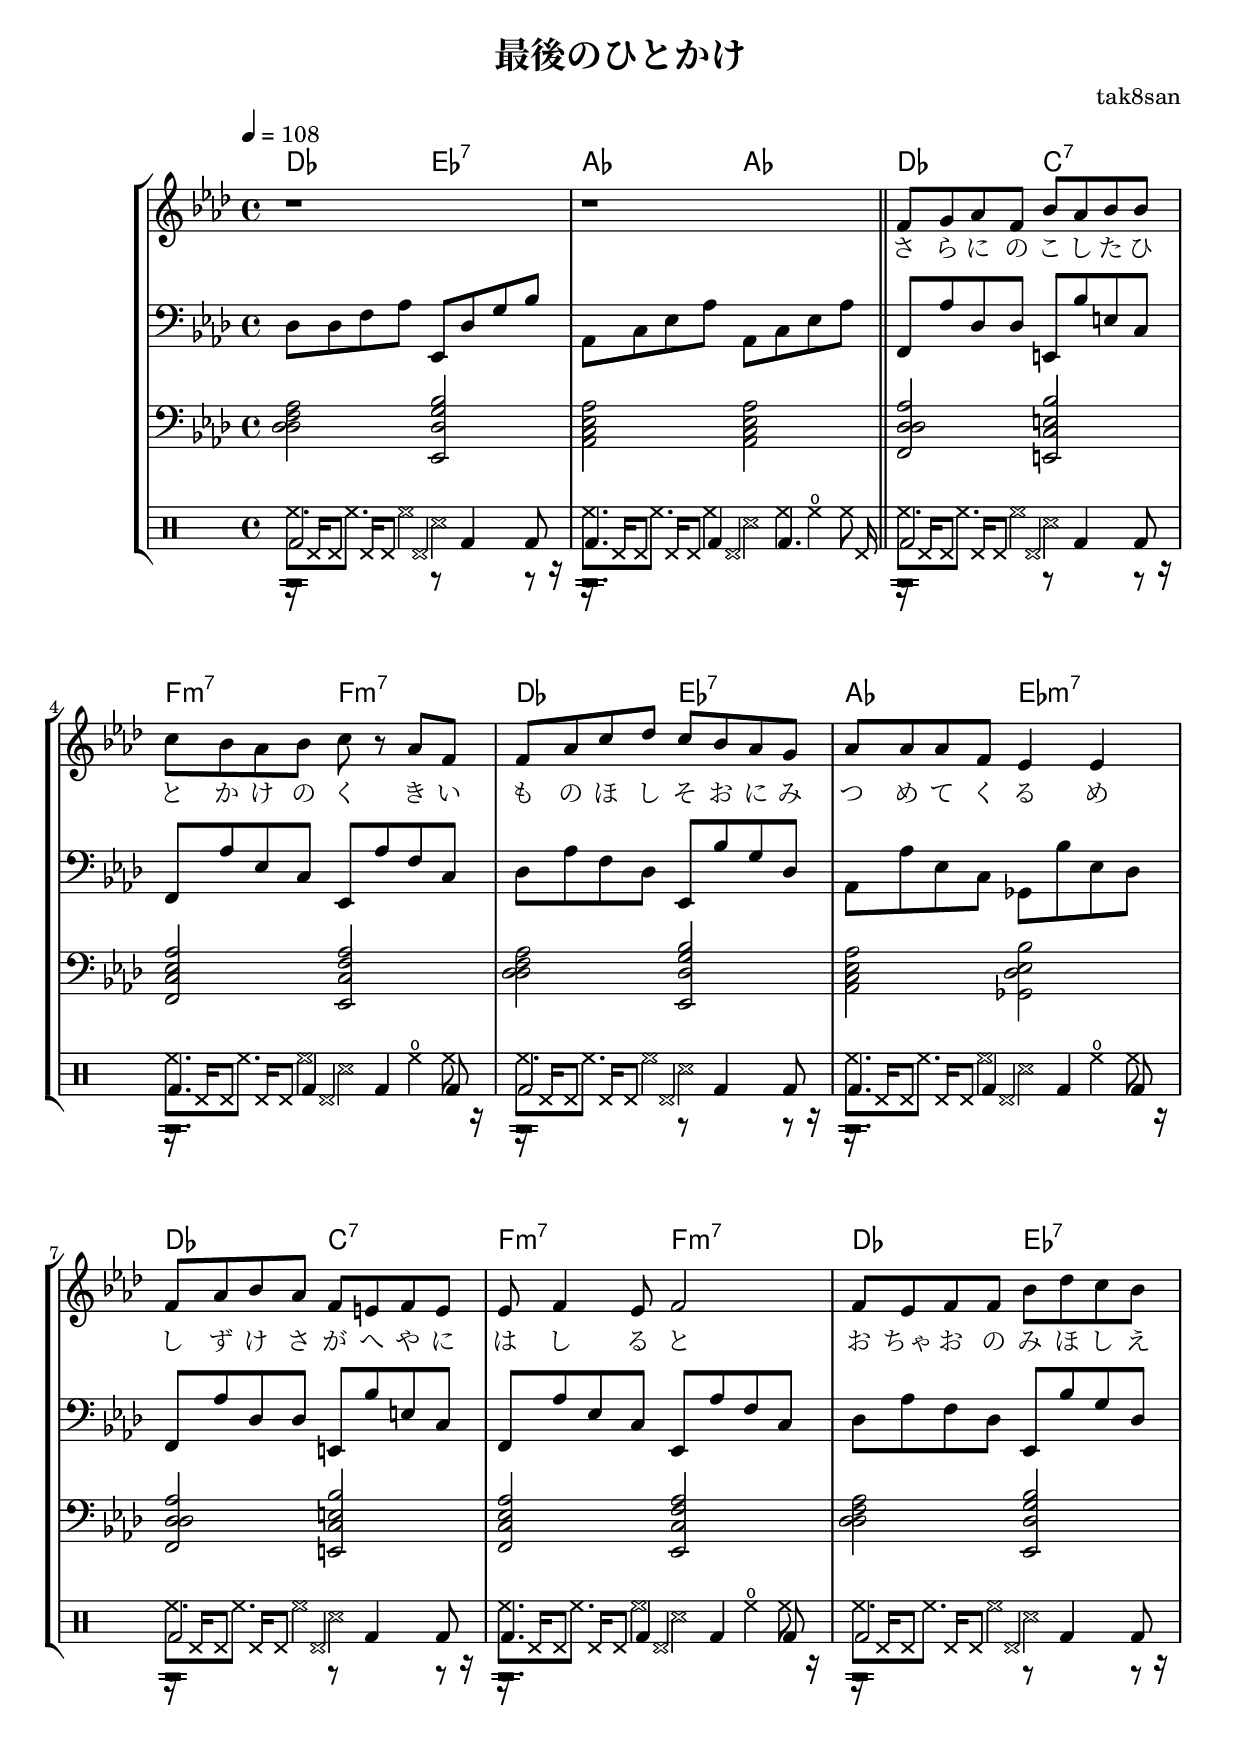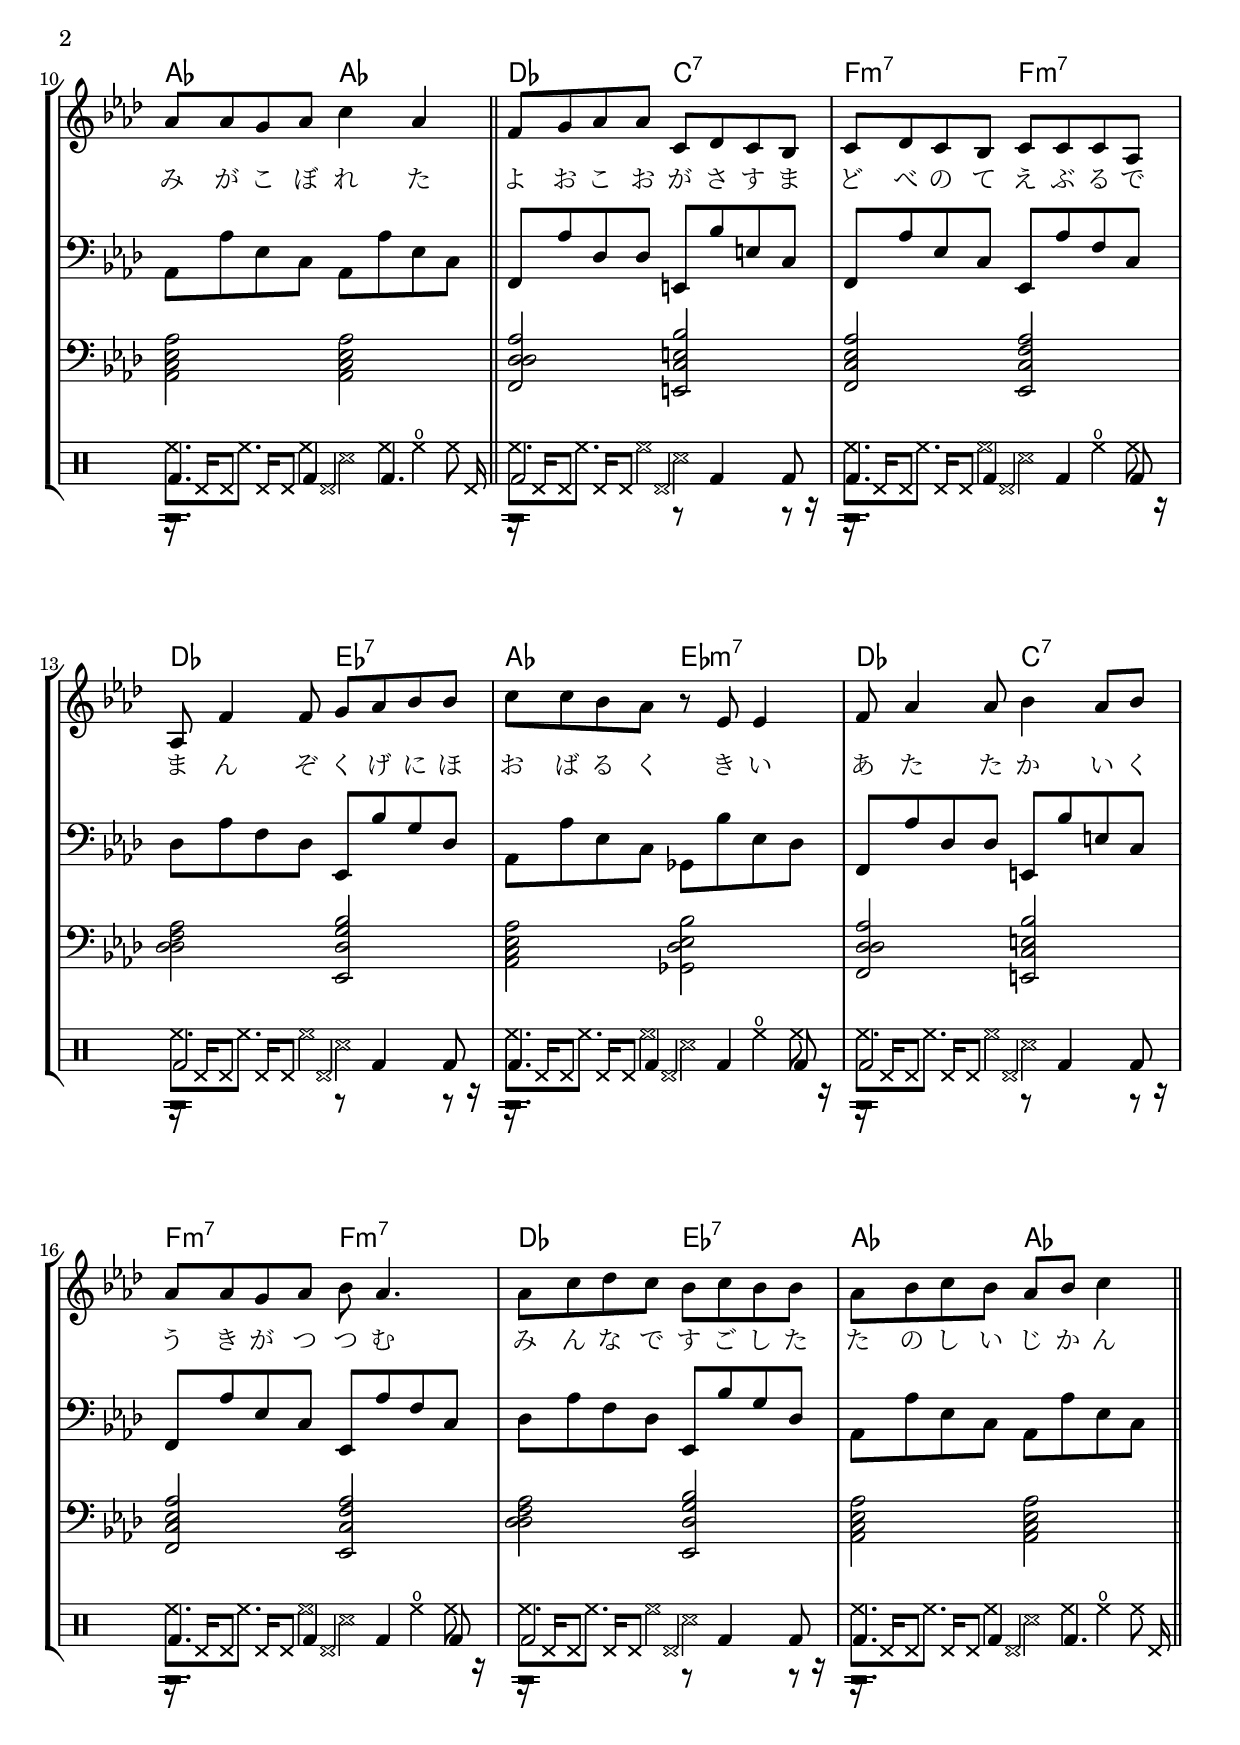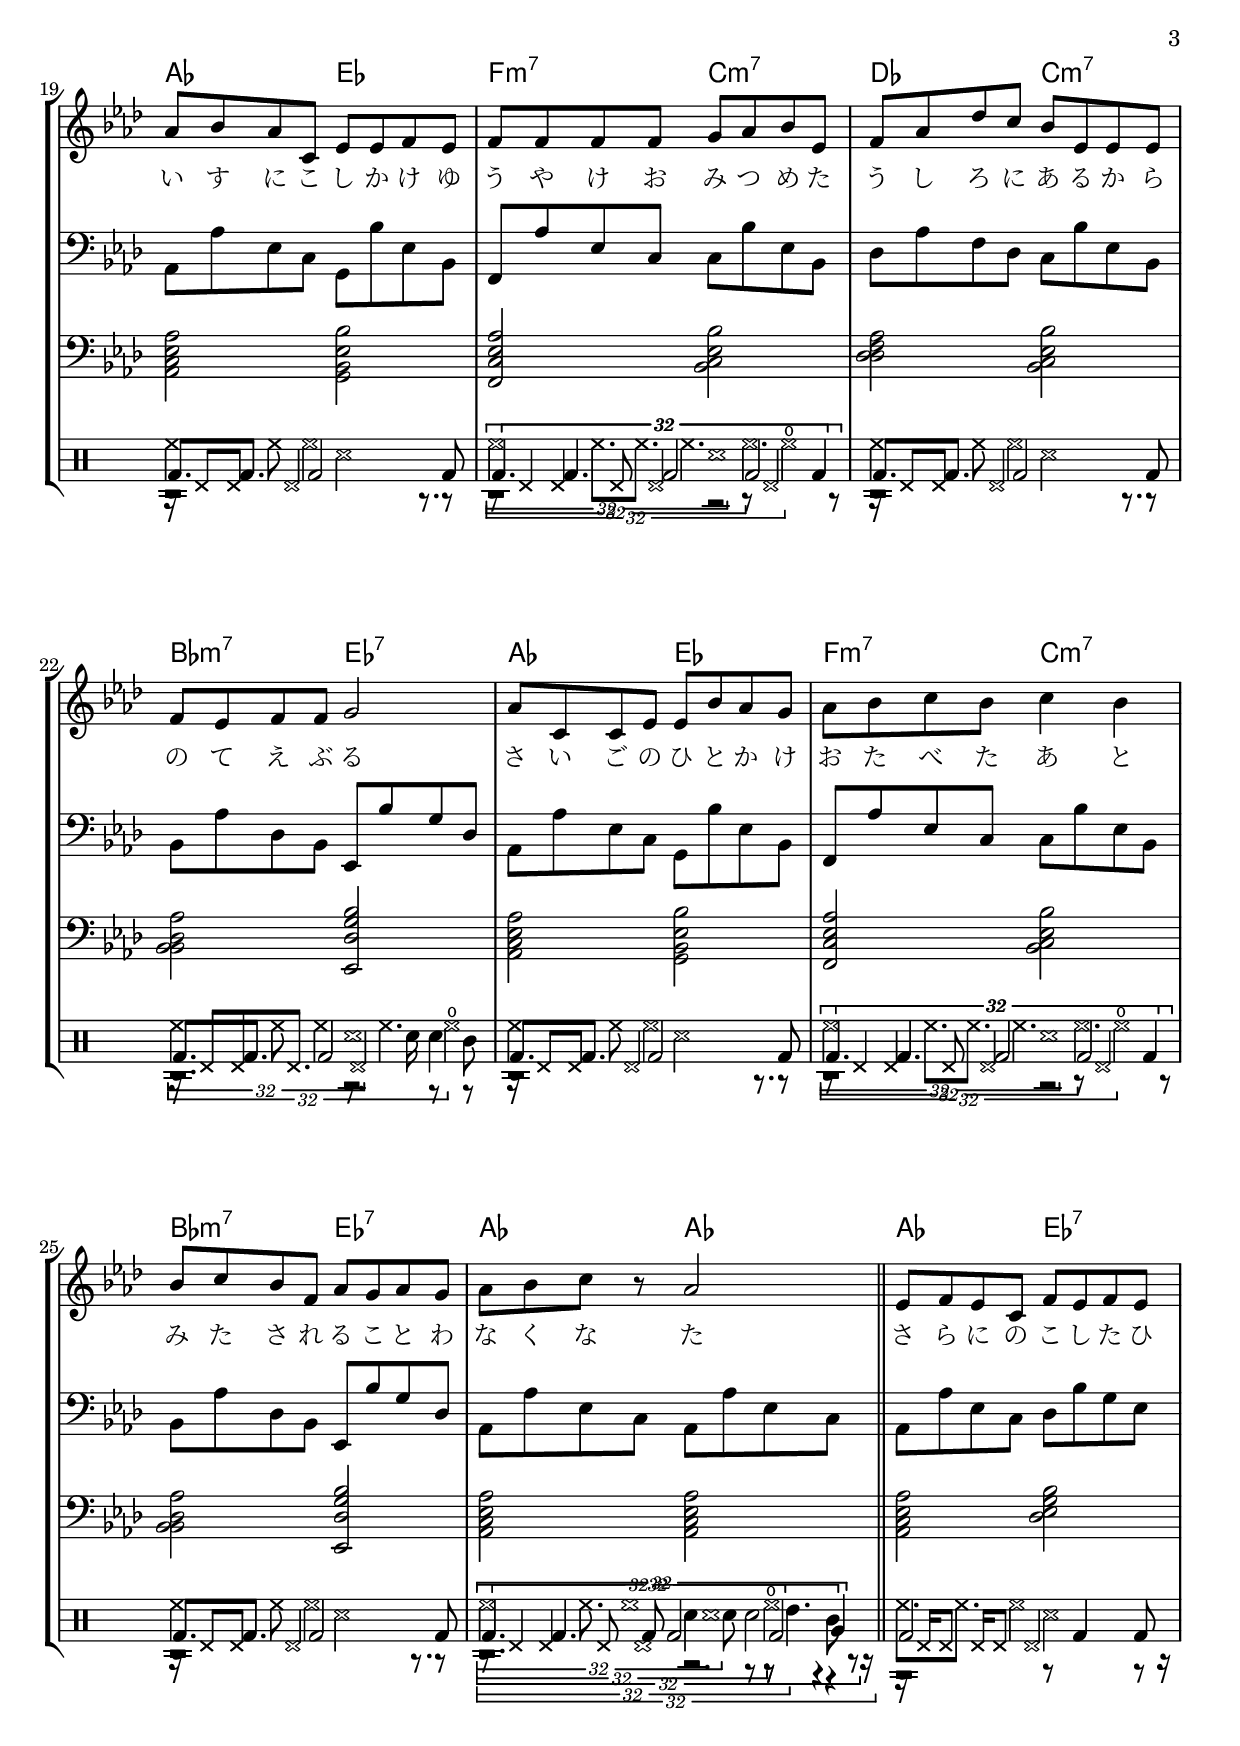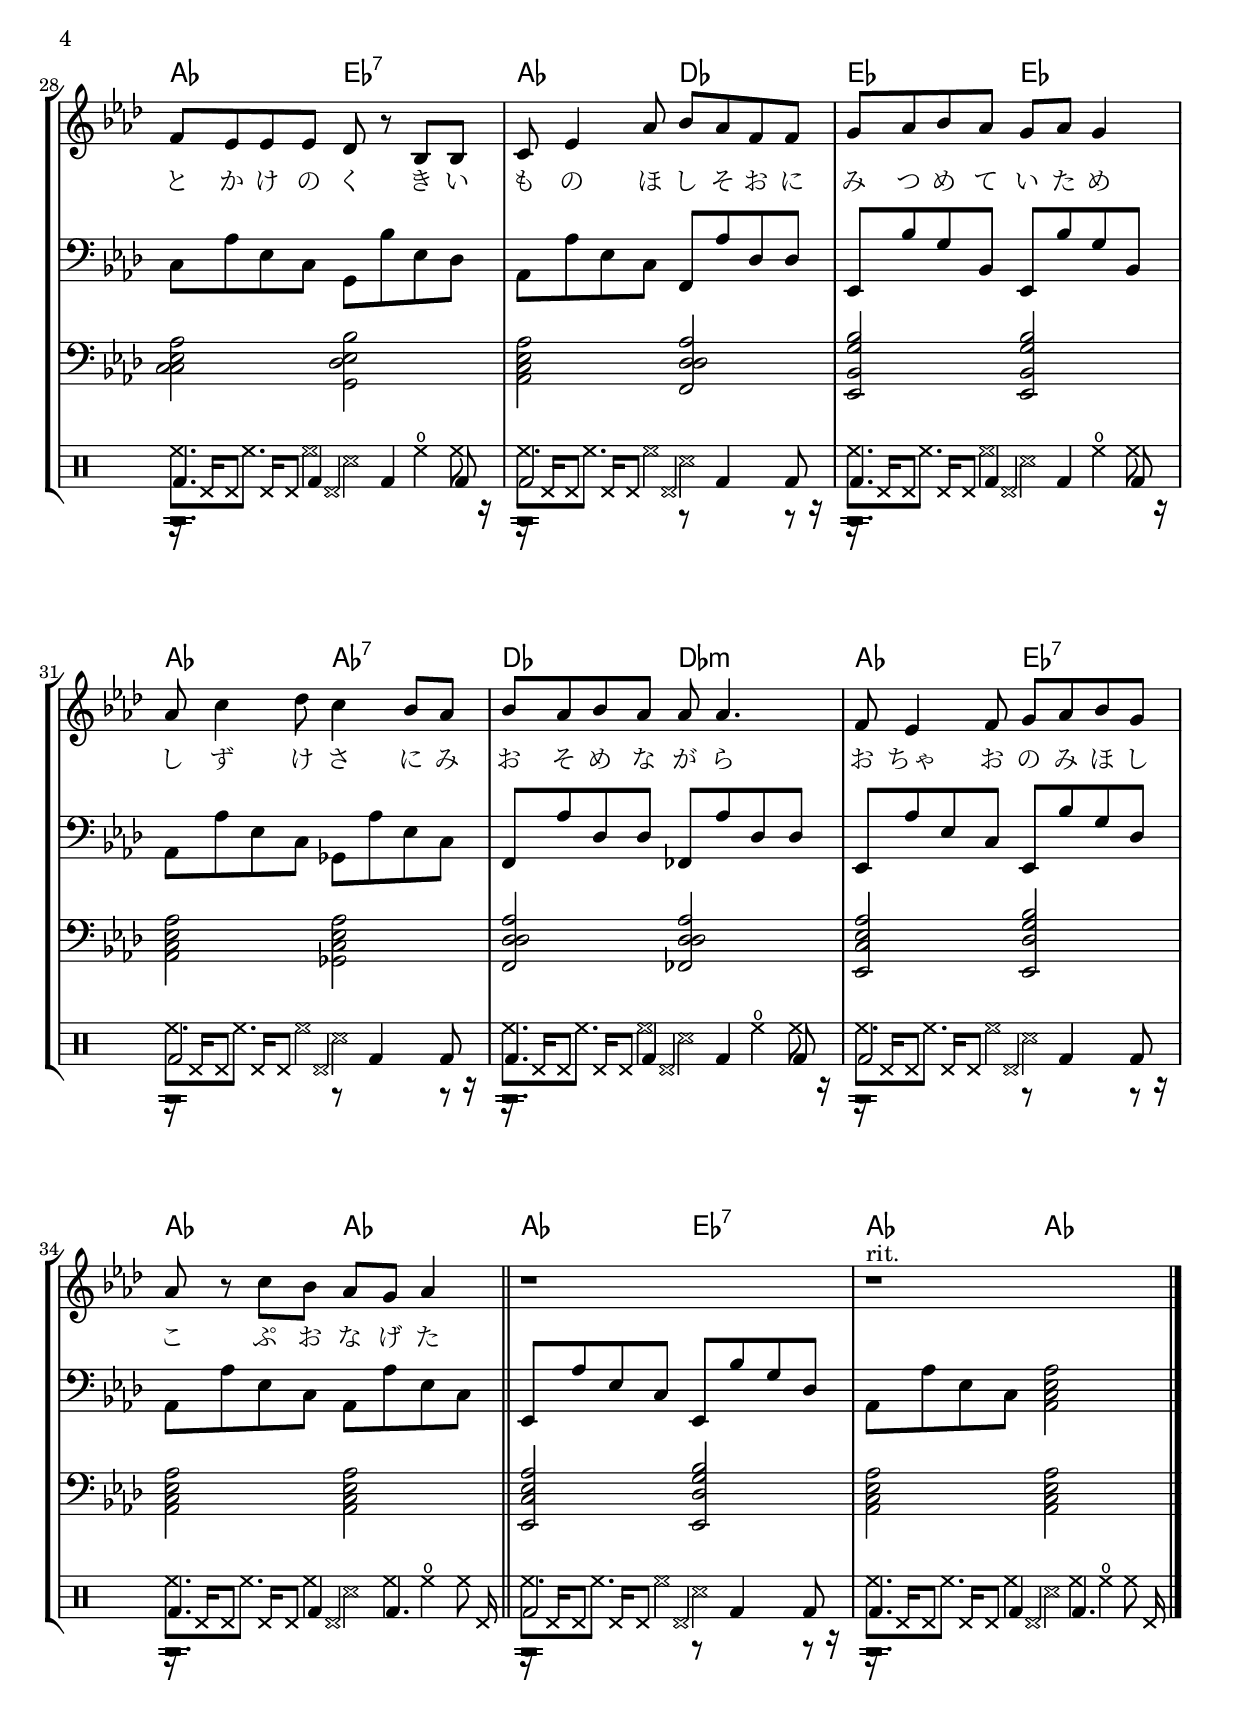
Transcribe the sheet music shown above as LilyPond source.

\version "2.12.1"

\header {
	title = \markup {最後のひとかけ}
	composer = \markup \center-column {tak8san}
}

harmony = \chordmode {
	des2 es:7 as as 

	des c:7 f:min7 f:min7 des es:7 as es:min7 des c:7 f:min7 f:min7 des es:7 as as 

	des c:7 f:min7 f:min7 des es:7 as es:min7 des c:7 f:min7 f:min7 des es:7 as as 

	as es f:min7 c:min7 des c:min7 bes:min7 es:7 as es f:min7 c:min7 bes:min7 es:7 as as 

	as es:7 as es:7 as des es es as as:7 des des:m as es:7 as as 

	as es:7 as as 
}

melody = {
	\key as \major
	\tempo 4 = 108
	r1 | r1   
	\set Staff.midiInstrument = #"fss0.35"
	\set Staff.midiMinimumVolume = #0.7
	\set Staff.midiMaximumVolume = #0.9
	f'8  g'8  as'8  f'8  bes'8  as'8  bes'8  bes'8 
	c''8  bes'8  as'8  bes'8  c''8  r8  as'8  f'8 
	f'8  as'8  c''8  des''8  c''8  bes'8  as'8  g'8 
	as'8  as'8  as'8  f'8  es'4  es'4 
	f'8  as'8  bes'8  as'8  f'8  e'8  f'8  e'8 
	es'8  f'4  es'8  f'2 
	f'8  es'8  f'8  f'8  bes'8  des''8  c''8  bes'8 
	as'8  as'8  g'8  as'8  c''4  as'4
	\set Staff.midiInstrument = #"fss0.35"
	\set Staff.midiMinimumVolume = #0.7
	\set Staff.midiMaximumVolume = #0.9
	f'8  g'8  as'8  as'8  c'8  des'8  c'8  bes8 
	c'8  des'8  c'8  bes8  c'8  c'8  c'8  as8 
	as8  f'4  f'8  g'8  as'8  bes'8  bes'8 
	c''8  c''8  bes'8  as'8  r8  es'8  es'4 
	f'8  as'4  as'8  bes'4  as'8  bes'8 
	as'8  as'8  g'8  as'8  bes'8  as'4. 
	as'8  c''8  des''8  c''8  bes'8  c''8  bes'8  bes'8 
	as'8  bes'8  c''8  bes'8  as'8  bes'8  c''4
	\set Staff.midiInstrument = #"fss0.35"
	\set Staff.midiMinimumVolume = #0.7
	\set Staff.midiMaximumVolume = #0.9
	as'8  bes'8  as'8  c'8  es'8  es'8  f'8  es'8 
	f'8  f'8  f'8  f'8  g'8  as'8  bes'8  es'8 
	f'8  as'8  des''8  c''8  bes'8  es'8  es'8  es'8 
	f'8  es'8  f'8  f'8  g'2 
	as'8  c'8  c'8  es'8  es'8  bes'8  as'8  g'8 
	as'8  bes'8  c''8  bes'8  c''4  bes'4 
	bes'8  c''8  bes'8  f'8  as'8  g'8  as'8  g'8 
	as'8  bes'8  c''8  r8  as'2
	\set Staff.midiInstrument = #"fss0.35"
	\set Staff.midiMinimumVolume = #0.7
	\set Staff.midiMaximumVolume = #0.9
	es'8  f'8  es'8  c'8  f'8  es'8  f'8  es'8 
	f'8  es'8  es'8  es'8  des'8  r8  bes8  bes8 
	c'8  es'4  as'8  bes'8  as'8  f'8  f'8 
	g'8  as'8  bes'8  as'8  g'8  as'8  g'4 
	as'8  c''4  des''8  c''4  bes'8  as'8 
	bes'8  as'8  bes'8  as'8  as'8  as'4. 
	f'8  es'4  f'8  g'8  as'8  bes'8  g'8 
	as'8  r8  c''8  bes'8  as'8  g'8  as'4
	r1 | r1^"rit." \bar "|."
}

words = \lyricmode {
	
	さ  ら  に  の  こ  し  た  ひ  と  か  け  の  く  き  い  も  の  ほ  し  そ  お  に  み  つ  め  て  く  る  め  し  ず  け  さ  が  へ  や  に  は  し  る  と  お  ちゃ  お  の  み  ほ  し  え  み  が  こ  ぼ  れ  た  
	よ  お  こ  お  が  さ  す  ま  ど  べ  の  て  え  ぶ  る  で  ま  ん  ぞ  く  げ  に  ほ  お  ば  る  く  き  い  あ  た  た  か  い  く  う  き  が  つ  つ  む  み  ん  な  で  す  ご  し  た  た  の  し  い  じ  か  ん  
	い  す  に  こ  し  か  け  ゆ  う  や  け  お  み  つ  め  た  う  し  ろ  に  あ  る  か  ら  の  て  え  ぶ  る  さ  い  ご  の  ひ  と  か  け  お  た  べ  た  あ  と  み  た  さ  れ  る  こ  と  わ  な  く  な  た  
	さ  ら  に  の  こ  し  た  ひ  と  か  け  の  く  き  い  も  の  ほ  し  そ  お  に  み  つ  め  て  い  た  め  し  ず  け  さ  に  み  お  そ  め  な  が  ら  お  ちゃ  お  の  み  ほ  し  こ  ぷ  お  な  げ  た  
	
}

tempochange = {
	\tempo 4 = 108
	r1 | r1 \bar "||"
	\tempo 4 = 108
	r1 | r1 | r1 | r1 | r1 | r1 | r1 | r1 \bar "||"
	\tempo 4 = 108
	r1 | r1 | r1 | r1 | r1 | r1 | r1 | r1 \bar "||"
	\tempo 4 = 108
	r1 | r1 | r1 | r1 | r1 | r1 | r1 | r1 \bar "||"
	\tempo 4 = 108
	r1 | r1 | r1 | r1 | r1 | r1 | r1 | r1 \bar "||"
	\tempo 4 = 108
	r1 | \tempo 4 = 81 r2 \tempo 4 = 72 r2 \bar "|."
}

mainacc = {
	\clef bass
	\set Staff.midiInstrument = #"Acoustic Guitar (steel)"
	\set Staff.midiMinimumVolume = #0.3
	\set Staff.midiMaximumVolume = #0.6
	\key as \major
	\tempo 4 = 108
	des8 des8 f8 as8
	es,8 des8 g8 bes8
	as,8 c8 es8 as8
	as,8 c8 es8 as8
	\bar "||"

	\set Staff.midiInstrument = #"Acoustic Guitar (steel)"
	\set Staff.midiMinimumVolume = #0.3
	\set Staff.midiMaximumVolume = #0.6
	f,8 as des des
	e,8 bes e c
	f,8 as es c
	es,8 as f c
	des8 as f des
	es,8 bes g des
	as,8 as es c
	ges,8 bes es des
	f,8 as des des
	e,8 bes e c
	f,8 as es c
	es,8 as f c
	des8 as f des
	es,8 bes g des
	as,8 as es c
	as,8 as es c
	\bar "||"

	\set Staff.midiInstrument = #"Acoustic Guitar (steel)"
	\set Staff.midiMinimumVolume = #0.3
	\set Staff.midiMaximumVolume = #0.6
	f,8 as des des
	e,8 bes e c
	f,8 as es c
	es,8 as f c
	des8 as f des
	es,8 bes g des
	as,8 as es c
	ges,8 bes es des
	f,8 as des des
	e,8 bes e c
	f,8 as es c
	es,8 as f c
	des8 as f des
	es,8 bes g des
	as,8 as es c
	as,8 as es c
	\bar "||"

	\set Staff.midiInstrument = #"Acoustic Guitar (steel)"
	\set Staff.midiMinimumVolume = #0.3
	\set Staff.midiMaximumVolume = #0.6
	as,8 as es c
	g,8 bes es bes,
	f,8 as es c
	c8 bes es bes,
	des8 as f des
	c8 bes es bes,
	bes,8 as des bes,
	es,8 bes g des
	as,8 as es c
	g,8 bes es bes,
	f,8 as es c
	c8 bes es bes,
	bes,8 as des bes,
	es,8 bes g des
	as,8 as es c
	as,8 as es c
	\bar "||"

	\set Staff.midiInstrument = #"Acoustic Guitar (steel)"
	\set Staff.midiMinimumVolume = #0.3
	\set Staff.midiMaximumVolume = #0.6
	as,8 as es c
	des8 bes g es
	c8 as es c
	g,8 bes es des
	as,8 as es c
	f,8 as des des
	es,8 bes g bes,
	es,8 bes g bes,
	as,8 as es c
	ges,8 as es c
	f,8 as des des
	fes,8 as des des
	es,8 as es c
	es,8 bes g des
	as,8 as es c
	as,8 as es c
	\bar "||"

	\set Staff.midiInstrument = #"Acoustic Guitar (steel)"
	\set Staff.midiMinimumVolume = #0.3
	\set Staff.midiMaximumVolume = #0.6
	es,8 as es c
	es,8 bes g des
	as,8 as es c
	<as, c es as>2
	\bar "|."
}

subacc = {
	\clef bass
	\set Staff.midiInstrument = #"String Ensemble 1"
	\set Staff.midiMinimumVolume = #0.3
	\set Staff.midiMaximumVolume = #0.6
	\key as \major
	\tempo 4 = 108
	<des des f as>2
	<es, des g bes>2
	<as, c es as>2
	<as, c es as>2
	\bar "||"

	\set Staff.midiInstrument = #"String Ensemble 2"
	\set Staff.midiMinimumVolume = #0.3
	\set Staff.midiMaximumVolume = #0.6
	<f, des des as>2
	<e, c e bes>2
	<f, c es as>2
	<es, c f as>2
	<des des f as>2
	<es, des g bes>2
	<as, c es as>2
	<ges, des es bes>2
	<f, des des as>2
	<e, c e bes>2
	<f, c es as>2
	<es, c f as>2
	<des des f as>2
	<es, des g bes>2
	<as, c es as>2
	<as, c es as>2
	\bar "||"

	\set Staff.midiInstrument = #"String Ensemble 1"
	\set Staff.midiMinimumVolume = #0.3
	\set Staff.midiMaximumVolume = #0.6
	<f, des des as>2
	<e, c e bes>2
	<f, c es as>2
	<es, c f as>2
	<des des f as>2
	<es, des g bes>2
	<as, c es as>2
	<ges, des es bes>2
	<f, des des as>2
	<e, c e bes>2
	<f, c es as>2
	<es, c f as>2
	<des des f as>2
	<es, des g bes>2
	<as, c es as>2
	<as, c es as>2
	\bar "||"

	\set Staff.midiInstrument = #"String Ensemble 2"
	\set Staff.midiMinimumVolume = #0.3
	\set Staff.midiMaximumVolume = #0.6
	<as, c es as>2
	<g, bes, es bes>2
	<f, c es as>2
	<c bes, es bes>2
	<des des f as>2
	<c bes, es bes>2
	<bes, bes, des as>2
	<es, des g bes>2
	<as, c es as>2
	<g, bes, es bes>2
	<f, c es as>2
	<c bes, es bes>2
	<bes, bes, des as>2
	<es, des g bes>2
	<as, c es as>2
	<as, c es as>2
	\bar "||"

	\set Staff.midiInstrument = #"String Ensemble 1"
	\set Staff.midiMinimumVolume = #0.3
	\set Staff.midiMaximumVolume = #0.6
	<as, c es as>2
	<des es g bes>2
	<c c es as>2
	<g, des es bes>2
	<as, c es as>2
	<f, des des as>2
	<es, bes, g bes>2
	<es, bes, g bes>2
	<as, c es as>2
	<ges, c es as>2
	<f, des des as>2
	<fes, des des as>2
	<es, c es as>2
	<es, des g bes>2
	<as, c es as>2
	<as, c es as>2
	\bar "||"

	\set Staff.midiInstrument = #"String Ensemble 2"
	\set Staff.midiMinimumVolume = #0.3
	\set Staff.midiMaximumVolume = #0.6
	<es, c es as>2
	<es, des g bes>2
	<as, c es as>2
	<as, c es as>2
	\bar "|."
}

percA = {
	\drummode {
	r1  |r2. hho4  \bar "||"
	r1  |r2. hho4  |r1  |r2. hho4  |r1  |r2. hho4  |r1  |r2. hho4  \bar "||"
	r1  |r2. hho4  |r1  |r2. hho4  |r1  |r2. hho4  |r1  |r2. hho4  \bar "||"
	hh4 hh8 hh2 r8  |\times 16/32{ hh2 hh8. hh8. hh4. hh2. } |hh4 hh8 hh2 r8  |hh4 hh8 hh4 hh4.  |hh4 hh8 hh2 r8  |\times 16/32{ hh2 hh8. hh8. hh4. hh2. } |hh4 hh8 hh2 r8  |\times 16/32{ hh2 hh8. hh1 r4 r16 } \bar "||"
	r1  |r2. hho4  |r1  |r2. hho4  |r1  |r2. hho4  |r1  |r2. hho4  \bar "||"
	r1  |r2. hho4  \bar "|."
	}
}

percB = {
	\drummode {
	r16 hhp16 hhp8 hhp16 hhp8 hhp2 r16  |r16 hhp16 hhp8 hhp16 hhp8 hhp2 hhp16  \bar "||"
	r16 hhp16 hhp8 hhp16 hhp8 hhp2 r16  |r16 hhp16 hhp8 hhp16 hhp8 hhp2 r16  |r16 hhp16 hhp8 hhp16 hhp8 hhp2 r16  |r16 hhp16 hhp8 hhp16 hhp8 hhp2 r16  |r16 hhp16 hhp8 hhp16 hhp8 hhp2 r16  |r16 hhp16 hhp8 hhp16 hhp8 hhp2 r16  |r16 hhp16 hhp8 hhp16 hhp8 hhp2 r16  |r16 hhp16 hhp8 hhp16 hhp8 hhp2 hhp16  \bar "||"
	r16 hhp16 hhp8 hhp16 hhp8 hhp2 r16  |r16 hhp16 hhp8 hhp16 hhp8 hhp2 r16  |r16 hhp16 hhp8 hhp16 hhp8 hhp2 r16  |r16 hhp16 hhp8 hhp16 hhp8 hhp2 r16  |r16 hhp16 hhp8 hhp16 hhp8 hhp2 r16  |r16 hhp16 hhp8 hhp16 hhp8 hhp2 r16  |r16 hhp16 hhp8 hhp16 hhp8 hhp2 r16  |r16 hhp16 hhp8 hhp16 hhp8 hhp2 hhp16  \bar "||"
	r16 hhp8 hhp8 hhp2 r8.  |\times 16/32{ r8 hhp4 hhp4 hhp8 hhp2 r8 hhp2 r8 } |r16 hhp8 hhp8 hhp2 r8.  |r16 hhp8 hhp8 hhp8. hhp2  |r16 hhp8 hhp8 hhp2 r8.  |\times 16/32{ r8 hhp4 hhp4 hhp8 hhp2 r8 hhp2 r8 } |r16 hhp8 hhp8 hhp2 r8.  |\times 16/32{ r8 hhp4 hhp4 hhp8 hhp1 r4 } \bar "||"
	r16 hhp16 hhp8 hhp16 hhp8 hhp2 r16  |r16 hhp16 hhp8 hhp16 hhp8 hhp2 r16  |r16 hhp16 hhp8 hhp16 hhp8 hhp2 r16  |r16 hhp16 hhp8 hhp16 hhp8 hhp2 r16  |r16 hhp16 hhp8 hhp16 hhp8 hhp2 r16  |r16 hhp16 hhp8 hhp16 hhp8 hhp2 r16  |r16 hhp16 hhp8 hhp16 hhp8 hhp2 r16  |r16 hhp16 hhp8 hhp16 hhp8 hhp2 hhp16  \bar "||"
	r16 hhp16 hhp8 hhp16 hhp8 hhp2 r16  |r16 hhp16 hhp8 hhp16 hhp8 hhp2 hhp16  \bar "|."
	}
}

percC = {
	\drummode {
	hh8. hh8. hh2 r8  |hh8. hh8. hh4 hh4 hh8  \bar "||"
	hh8. hh8. hh2 r8  |hh8. hh8. hh2 hh8  |hh8. hh8. hh2 r8  |hh8. hh8. hh2 hh8  |hh8. hh8. hh2 r8  |hh8. hh8. hh2 hh8  |hh8. hh8. hh2 r8  |hh8. hh8. hh4 hh4 hh8  \bar "||"
	hh8. hh8. hh2 r8  |hh8. hh8. hh2 hh8  |hh8. hh8. hh2 r8  |hh8. hh8. hh2 hh8  |hh8. hh8. hh2 r8  |hh8. hh8. hh2 hh8  |hh8. hh8. hh2 r8  |hh8. hh8. hh4 hh4 hh8  \bar "||"
	r1  |\times 16/32{ r1 r2 hho2 } |r1  |\times 16/32{ r1 r2 hho2 } |r1  |\times 16/32{ r1 r2 hho2 } |r1  |\times 16/32{ r1 r2 hho2 } \bar "||"
	hh8. hh8. hh2 r8  |hh8. hh8. hh2 hh8  |hh8. hh8. hh2 r8  |hh8. hh8. hh2 hh8  |hh8. hh8. hh2 r8  |hh8. hh8. hh2 hh8  |hh8. hh8. hh2 r8  |hh8. hh8. hh4 hh4 hh8  \bar "||"
	hh8. hh8. hh2 r8  |hh8. hh8. hh4 hh4 hh8  \bar "|."
	}
}

percD = {
	\drummode {
	r2 ss2  |r2 ss2  \bar "||"
	r2 ss2  |r2 ss2  |r2 ss2  |r2 ss2  |r2 ss2  |r2 ss2  |r2 ss2  |r2 ss2  \bar "||"
	r2 ss2  |r2 ss2  |r2 ss2  |r2 ss2  |r2 ss2  |r2 ss2  |r2 ss2  |r2 ss2  \bar "||"
	bd8. bd8. bd2 bd8  |\times 16/32{ bd4. bd4. bd2 bd2 bd4 } |bd8. bd8. bd2 bd8  |bd8. bd8. bd2 r8  |bd8. bd8. bd2 bd8  |\times 16/32{ bd4. bd4. bd2 bd2 bd4 } |bd8. bd8. bd2 bd8  |\times 16/32{ bd4. bd4. bd8 bd2 r8 bd2 } \bar "||"
	r2 ss2  |r2 ss2  |r2 ss2  |r2 ss2  |r2 ss2  |r2 ss2  |r2 ss2  |r2 ss2  \bar "||"
	r2 ss2  |r2 ss2  \bar "|."
	}
}

percE = {
	\drummode {
	bd2 r8 bd4 bd8  |bd4. bd4 bd4.  \bar "||"
	bd2 r8 bd4 bd8  |bd4. bd4 bd4 bd8  |bd2 r8 bd4 bd8  |bd4. bd4 bd4 bd8  |bd2 r8 bd4 bd8  |bd4. bd4 bd4 bd8  |bd2 r8 bd4 bd8  |bd4. bd4 bd4.  \bar "||"
	bd2 r8 bd4 bd8  |bd4. bd4 bd4 bd8  |bd2 r8 bd4 bd8  |bd4. bd4 bd4 bd8  |bd2 r8 bd4 bd8  |bd4. bd4 bd4 bd8  |bd2 r8 bd4 bd8  |bd4. bd4 bd4.  \bar "||"
	r2 ss2  |\times 16/32{ r1 ss1 } |r2 ss2  |\times 16/32{ r1 ss1 } |r2 ss2  |\times 16/32{ r1 ss1 } |r2 ss2  |\times 16/32{ r1 ss1 } \bar "||"
	bd2 r8 bd4 bd8  |bd4. bd4 bd4 bd8  |bd2 r8 bd4 bd8  |bd4. bd4 bd4 bd8  |bd2 r8 bd4 bd8  |bd4. bd4 bd4 bd8  |bd2 r8 bd4 bd8  |bd4. bd4 bd4.  \bar "||"
	bd2 r8 bd4 bd8  |bd4. bd4 bd4.  \bar "|."
	}
}

percF = {
	\drummode {
	r1 | r1 \bar "||"
	r1 | r1 | r1 | r1 | r1 | r1 | r1 | r1 \bar "||"
	r1 | r1 | r1 | r1 | r1 | r1 | r1 | r1 \bar "||"
	r1 |r1 |r1 |r2 r8. sn16 sn4  |r1 |r1 |r1 |\times 16/32{ r1 sn4 sn8 sn2 r8 } \bar "||"
	r1 | r1 | r1 | r1 | r1 | r1 | r1 | r1 \bar "||"
	r1 | r1 \bar "|."
	}
}

percG = {
	\drummode {
	r1 | r1 \bar "||"
	r1 | r1 | r1 | r1 | r1 | r1 | r1 | r1 \bar "||"
	r1 | r1 | r1 | r1 | r1 | r1 | r1 | r1 \bar "||"
	r1 |r1 |r1 |r2. r8 tomml8  |r1 |r1 |r1 |r2. r8 tomml8  \bar "||"
	r1 | r1 | r1 | r1 | r1 | r1 | r1 | r1 \bar "||"
	r1 | r1 \bar "|."
	}
}

percH = {
	\drummode {
	r1 | r1 \bar "||"
	r1 | r1 | r1 | r1 | r1 | r1 | r1 | r1 \bar "||"
	r1 | r1 | r1 | r1 | r1 | r1 | r1 | r1 \bar "||"
	r1 |r1 |r1 |r1 |r1 |r1 |r1 |\times 16/32{ r1 r2 r8 tommh4. } \bar "||"
	r1 | r1 | r1 | r1 | r1 | r1 | r1 | r1 \bar "||"
	r1 | r1 \bar "|."
	}
}

percI = {
	\drummode {
	r1 | r1 \bar "||"
	r1 | r1 | r1 | r1 | r1 | r1 | r1 | r1 \bar "||"
	r1 | r1 | r1 | r1 | r1 | r1 | r1 | r1 \bar "||"
	r1 |r1 |r1 |r1 |r1 |r1 |r1 |\times 16/32{ r1 r2. tomfh4 } \bar "||"
	r1 | r1 | r1 | r1 | r1 | r1 | r1 | r1 \bar "||"
	r1 | r1 \bar "|."
	}
}

\score {
	<<
		\new StaffGroup <<
			\new ChordNames {\harmony}
			\new Voice = "melody" {\melody}
			\new Lyrics \lyricsto "melody" \words
			\new Staff = "mainacc" {\mainacc}
			\new Staff = "subacc" {\subacc}
			\new DrumStaff <<
				\new DrumVoice {\percA}
				\new DrumVoice {\percB}
				\new DrumVoice {\percC}
				\new DrumVoice {\percD}
				\new DrumVoice {\percE}
				\new DrumVoice {\percF}
				\new DrumVoice {\percG}
				\new DrumVoice {\percH}
				\new DrumVoice {\percI}
			>>
		>>
	>>
	\layout { }
}
